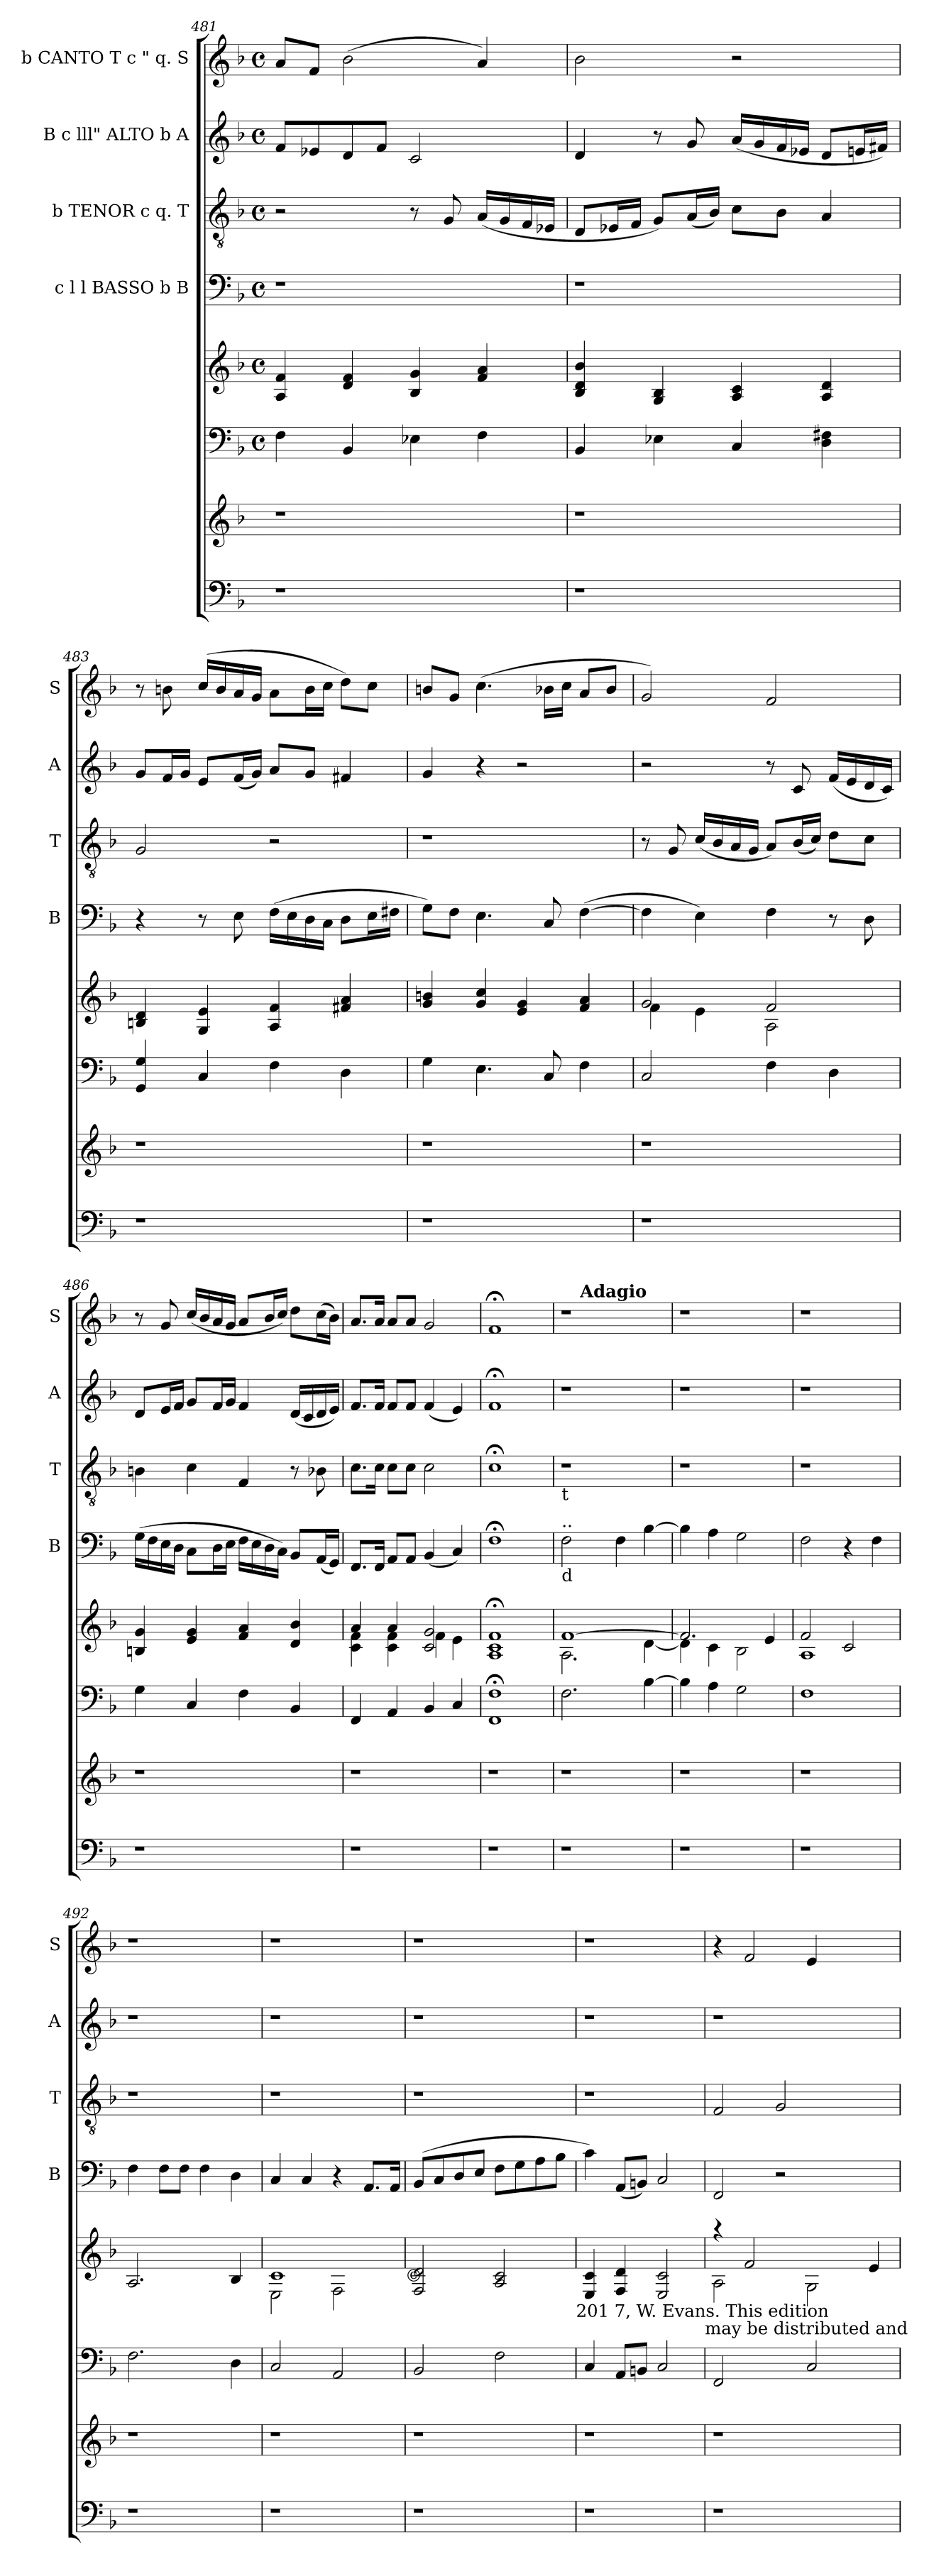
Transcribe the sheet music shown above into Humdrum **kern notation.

**kern	**kern	**kern	**kern	**kern	**kern	**kern	**kern
*part7	*part7	*part6	*part5	*part4	*part3	*part2	*part1
*staff8	*staff7	*staff6	*staff5	*staff4	*staff3	*staff2	*staff1
*	*	*	*	*I"c l l BASSO b B	*I"b TENOR c q. T	*I"B c lll" ALTO b A	*I"b CANTO T c " q. S
*	*	*	*	*I'B	*I'T	*I'A	*I'S
*clefF4	*clefG2	*clefF4	*clefG2	*clefF4	*clefGv2	*clefG2	*clefG2
*k[b-]	*k[b-]	*k[b-]	*k[b-]	*k[b-]	*k[b-]	*k[b-]	*k[b-]
*F:	*F:	*F:	*F:	*F:	*F:	*F:	*F:
*	*	*M4/4	*M4/4	*M4/4	*M4/4	*M4/4	*M4/4
*	*	*met(c)	*met(c)	*met(c)	*met(c)	*met(c)	*met(c)
=481	=481	=481	=481	=481	=481	=481	=481
1r	1r	4F\	4A/ 4f/	1r	2r	8f/L	8a/L
.	.	.	.	.	.	8e-X/	8f/J
.	.	4BB-/	4d/ 4f/	.	.	8d/	(>2b-\
.	.	.	.	.	.	8f/J	.
.	.	4E-X\	4B-/ 4g/	.	8r	2c/	.
.	.	.	.	.	8G/	.	.
.	.	4F\	4f/ 4a/	.	(<16A/LL	.	4a/)
.	.	.	.	.	16G/	.	.
.	.	.	.	.	16F/	.	.
.	.	.	.	.	16E-X/JJ	.	.
=482	=482	=482	=482	=482	=482	=482	=482
1r	1r	4BB-/	4B-/ 4d/ 4b-/	1r	8D/L	4d/	2b-\
.	.	.	.	.	16E-X/L	.	.
.	.	.	.	.	16F/JJ	.	.
.	.	4E-X\	4G/ 4B-/	.	8G/L)	8r	.
.	.	.	.	.	(<16A/L	8g/	.
.	.	.	.	.	16B-/JJ)	.	.
.	.	4C/	4A/ 4c/	.	8c\L	(<16a/LL	2r
.	.	.	.	.	.	16g/	.
.	.	.	.	.	8B-\J	16f/	.
.	.	.	.	.	.	16e-X/JJ	.
.	.	4D\ 4F#X\	4A/ 4d/	.	4A/	8d/L	.
.	.	.	.	.	.	16en/L	.
.	.	.	.	.	.	16f#X/JJ)	.
!!LO:PB:g=z
=483	=483	=483	=483	=483	=483	=483	=483
1r	1r	4GG/ 4G/	4Bn/ 4d/	4r	2G/	8g/L	8r
.	.	.	.	.	.	16f/L	8bn\
.	.	.	.	.	.	16g/JJ	.
.	.	4C/	4G/ 4e/	8r	.	8e/L	(>16cc/LL
.	.	.	.	.	.	.	16b/
.	.	.	.	8E\	.	(<16f/L	16a/
.	.	.	.	.	.	16g/JJ)	16g/JJ
.	.	4F\	4A/ 4f/	(>16F\LL	2r	8a/L	8a\L
.	.	.	.	16E\	.	.	.
.	.	.	.	16D\	.	8g/J	16b\L
.	.	.	.	16C\JJ	.	.	16cc\JJ
.	.	4D\	4f#X/ 4a/	8D\L	.	4f#X/	8dd\L)
.	.	.	.	16E\L	.	.	8cc\J
.	.	.	.	16F#X\JJ	.	.	.
=484	=484	=484	=484	=484	=484	=484	=484
1r	1r	4G\	4g/ 4bn/	8G\L)	1r	4g/	8bn/L
.	.	.	.	8F\J	.	.	8g/J
.	.	4.E\	4g/ 4cc/	4.E\	.	4r	(>4.cc\
.	.	.	4e/ 4g/	.	.	2r	.
.	.	8C/	.	8C/	.	.	16b-X\LL
.	.	.	.	.	.	.	16cc\JJ
.	.	4F\	4f/ 4a/	(>[>4F\	.	.	8a/L
.	.	.	.	.	.	.	8b-/J
=485	=485	=485	=485	=485	=485	=485	=485
*	*	*	*^	*	*	*	*
1r	1r	2C/	2g/	4f\	4F\]	8r	2r	2g/)
.	.	.	.	.	.	8G/	.	.
.	.	.	.	4e\	4E\)	(<16c/LL	.	.
.	.	.	.	.	.	16B-/	.	.
.	.	.	.	.	.	16A/	.	.
.	.	.	.	.	.	16G/JJ	.	.
.	.	4F\	2f/	2A\	4F\	8A/L)	8r	2f/
.	.	.	.	.	.	(<16B-/L	8c/	.
.	.	.	.	.	.	16c/JJ)	.	.
.	.	4D\	.	.	8r	8d\L	(<16f/LL	.
.	.	.	.	.	.	.	16e/	.
.	.	.	.	.	8D\	8c\J	16d/	.
.	.	.	.	.	.	.	16c/JJ)	.
*	*	*	*v	*v	*	*	*	*
!!LO:LB:g=z
=486	=486	=486	=486	=486	=486	=486	=486
1r	1r	4G\	4Bn/ 4g/	(>16G\LL	4Bn\	8d/L	8r
.	.	.	.	16F\	.	.	.
.	.	.	.	16E\	.	16e/L	8g/
.	.	.	.	16D\JJ	.	16f/JJ	.
.	.	4C/	4e/ 4g/	8C\L	4c\	8g/L	(<16cc/LL
.	.	.	.	.	.	.	16b-/
.	.	.	.	16D\L	.	16f/L	16a/
.	.	.	.	16E\JJ	.	16g/JJ	16g/JJ
.	.	4F\	4f/ 4a/	16F\LL	4F/	4f/	8a/L
.	.	.	.	16E\	.	.	.
.	.	.	.	16D\	.	.	16b-/L
.	.	.	.	16C\JJ)	.	.	16cc/JJ)
.	.	4BB-/	4d/ 4b-/	8BB-/L	8r	(<16d/LL	8dd\L
.	.	.	.	.	.	16c/	.
.	.	.	.	(<16AA/L	8B-X\	16d/	(>16cc\L
.	.	.	.	16GG/JJ)	.	16e/JJ)	16b-\JJ)
=487	=487	=487	=487	=487	=487	=487	=487
*	*	*	*^	*	*	*	*
1r	1r	4FF/	4a/	4c\ 4f\	8.FF/L	8.c\L	8.f/L	8.a/L
.	.	.	.	.	16FF/Jk	16c\Jk	16f/Jk	16a/Jk
.	.	4AA/	4a/	4c\ 4f\	8AA/L	8c\L	8f/L	8a/L
.	.	.	.	.	8AA/J	8c\J	8f/J	8a/J
.	.	4BB-/	2c/ 2g/	4f\	(<4BB-/	2c\	(<4f/	2g/
.	.	4C/	.	4e\	4C/)	.	4e/)	.
*	*	*	*v	*v	*	*	*	*
=488	=488	=488	=488	=488	=488	=488	=488
1r	1r	1FF; 1F;	1A; 1c; 1f;	1F;<	1c;<	1f;	1f;
!!LO:PB:g=z
=489!	=489!	=489!	=489!	=489!	=489!	=489!	=489!
*	*	*	*^	*	*	*	*
!	!	!	!	!	!	!LO:TX:b:t=t	!	!
!	!	!	!	!	!LO:TX:b:t=d	!	!	!
!	!	!	!	!	!LO:TX:t=..	!	!	!
*	*	*	*	*	*	*	*	*^
1r	1r	2.F\	[>1f	2.A\	2F\	1r	1r	1r	8ryy
*	*	*	*	*	*	*	*	*MM72	*
!	!	!	!	!	!	!	!	!	!LO:TX:a:B:t=Adagio
.	.	.	.	.	.	.	.	.	2..ryy
.	.	.	.	.	4F\	.	.	.	.
.	.	[>4B-\	.	[<4d\	[>4B-\	.	.	.	.
*	*	*	*	*	*	*	*	*v	*v
=490	=490	=490	=490	=490	=490	=490	=490	=490
1r	1r	4B-\]	2.f/]	4d\]	4B-\]	1r	1r	1r
.	.	4A\	.	4c\	4A\	.	.	.
.	.	2G\	.	2B-\	2G\	.	.	.
.	.	.	4e/	.	.	.	.	.
=491	=491	=491	=491	=491	=491	=491	=491	=491
1r	1r	1F	2f/	1A	2F\	1r	1r	1r
.	.	.	2c/	.	4r	.	.	.
.	.	.	.	.	4F\	.	.	.
*	*	*	*v	*v	*	*	*	*
=492	=492	=492	=492	=492	=492	=492	=492
1r	1r	2.F\	2.A/	4F\	1r	1r	1r
.	.	.	.	8F\L	.	.	.
.	.	.	.	8F\J	.	.	.
.	.	.	.	4F\	.	.	.
.	.	4D\	4B-/	4D\	.	.	.
!!LO:LB:g=z
=493	=493	=493	=493	=493	=493	=493	=493
*	*	*	*^	*	*	*	*
1r	1r	2C/	1c	2E\	4C/	1r	1r	1r
.	.	.	.	.	4C/	.	.	.
.	.	2AA/	.	2F\	4r	.	.	.
.	.	.	.	.	8.AA/L	.	.	.
.	.	.	.	.	16AA/Jk	.	.	.
*	*	*	*v	*v	*	*	*	*
!	!	!	!LO:TX:b:t=©	!	!	!	!
=494	=494	=494	=494	=494	=494	=494	=494
1r	1r	2BB-/	2F/ 2d/	(>8BB-/L	1r	1r	1r
.	.	.	.	8C/	.	.	.
.	.	.	.	8D/	.	.	.
.	.	.	.	8E/J	.	.	.
.	.	2F\	2A/ 2c/	8F\L	.	.	.
.	.	.	.	8G\	.	.	.
.	.	.	.	8A\	.	.	.
.	.	.	.	8B-\J	.	.	.
!	!	!	!LO:TX:b:t=201 7, W. Evans. This edition	!	!	!	!
=495	=495	=495	=495	=495	=495	=495	=495
1r	1r	4C/	4E/ 4c/	4c\)	1r	1r	1r
.	.	8AA/L	4F/ 4d/	(<8AA/L	.	.	.
.	.	8BBn/J	.	8BBn/J)	.	.	.
.	.	2C/	2E/ 2c/	2C/	.	.	.
!	!	!	!LO:TX:b:t=may be distributed and	!	!	!	!
=496	=496	=496	=496	=496	=496	=496	=496
*	*	*	*^	*	*	*	*
1r	1r	2FF/	4raa	2A\	2FF/	2F/	1r	4r
.	.	.	2f/	.	.	.	.	2f/
.	.	4ryy	.	4ryy	2r	2G/	.	.
.	.	2C/	2ryy	2G\	.	.	.	4e/
2ryy	2ryy	.	.	.	2ryy	2ryy	2ryy	2ryy
.	.	4ryy	4e/	4ryy	.	.	.	.
!	!	!	!	!LO:TX:b:t=performed freely.	!	!	!	!
*	*	*	*v	*v	*	*	*	*
=	=	=	=	=	=	=	=
*-	*-	*-	*-	*-	*-	*-	*-
